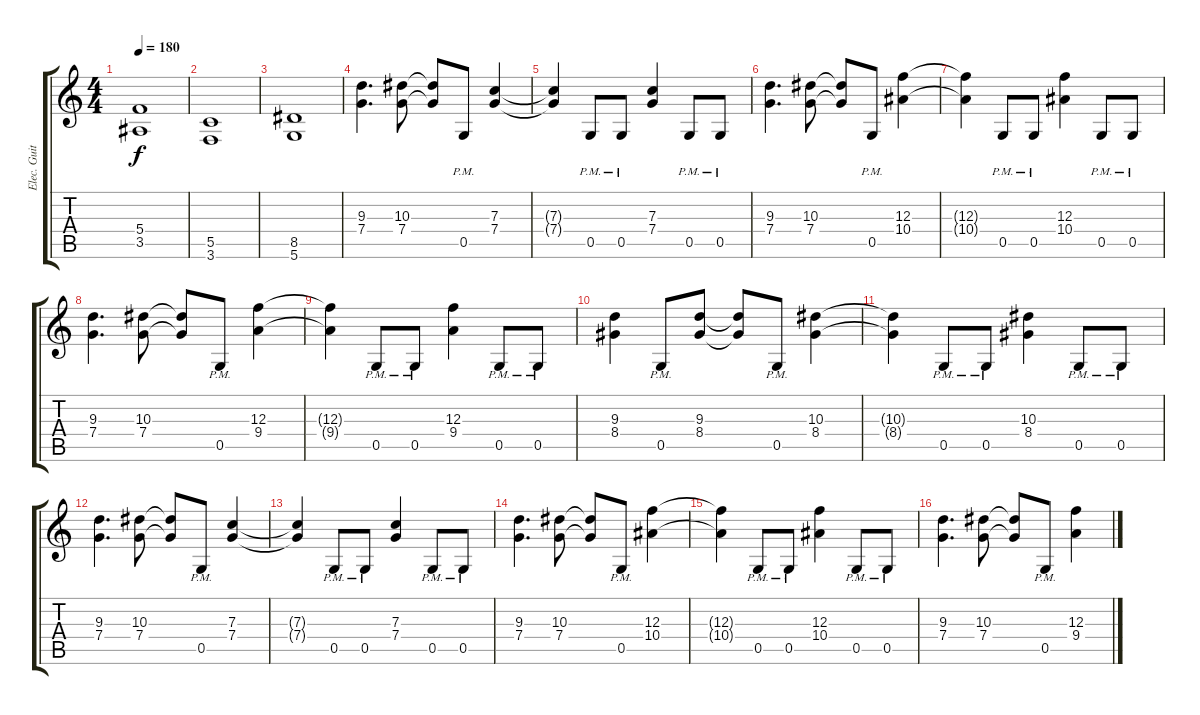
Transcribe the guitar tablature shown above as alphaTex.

\track ("Elec. Guitar 2" "Elec. Guit") {mute instrument distortionguitar}
\staff {score tabs}
\tuning (D4 A3 F3 C3 G2 D2) {hide}
\ts (4 4)
\tempo 180
\clef g2
\ks c
(5.4{t} 3.5{t}).1{dy f} |
(5.5 3.6).1 |
(8.5 5.6).1 |
(9.3 7.4).4{d} (10.3 7.4).8 (10.3{t} 7.4{t}).8 0.5{pm}.8 (7.3 7.4).4 |
(7.3{t} 7.4{t}).4 0.5{pm}.8 0.5{pm}.8 (7.3 7.4).4 0.5{pm}.8 0.5{pm}.8 |
(9.3 7.4).4{d} (10.3 7.4).8 (10.3{t} 7.4{t}).8 0.5{pm}.8 (12.3 10.4).4 |
(12.3{t} 10.4{t}).4 0.5{pm}.8 0.5{pm}.8 (12.3 10.4).4 0.5{pm}.8 0.5{pm}.8 |
(9.3 7.4).4{d} (10.3 7.4).8 (10.3{t} 7.4{t}).8 0.5{pm}.8 (12.3 9.4).4 |
(12.3{t} 9.4{t}).4 0.5{pm}.8 0.5{pm}.8 (12.3 9.4).4 0.5{pm}.8 0.5{pm}.8 |
(9.3 8.4).4 0.5{pm}.8 (9.3 8.4).8 (9.3{t} 8.4{t}).8 0.5{pm}.8 (10.3 8.4).4 |
(10.3{t} 8.4{t}).4 0.5{pm}.8 0.5{pm}.8 (10.3 8.4).4 0.5{pm}.8 0.5{pm}.8 |
(9.3 7.4).4{d} (10.3 7.4).8 (10.3{t} 7.4{t}).8 0.5{pm}.8 (7.3 7.4).4 |
(7.3{t} 7.4{t}).4 0.5{pm}.8 0.5{pm}.8 (7.3 7.4).4 0.5{pm}.8 0.5{pm}.8 |
(9.3 7.4).4{d} (10.3 7.4).8 (10.3{t} 7.4{t}).8 0.5{pm}.8 (12.3 10.4).4 |
(12.3{t} 10.4{t}).4 0.5{pm}.8 0.5{pm}.8 (12.3 10.4).4 0.5{pm}.8 0.5{pm}.8 |
(9.3 7.4).4{d} (10.3 7.4).8 (10.3{t} 7.4{t}).8 0.5{pm}.8 (12.3 9.4).4
